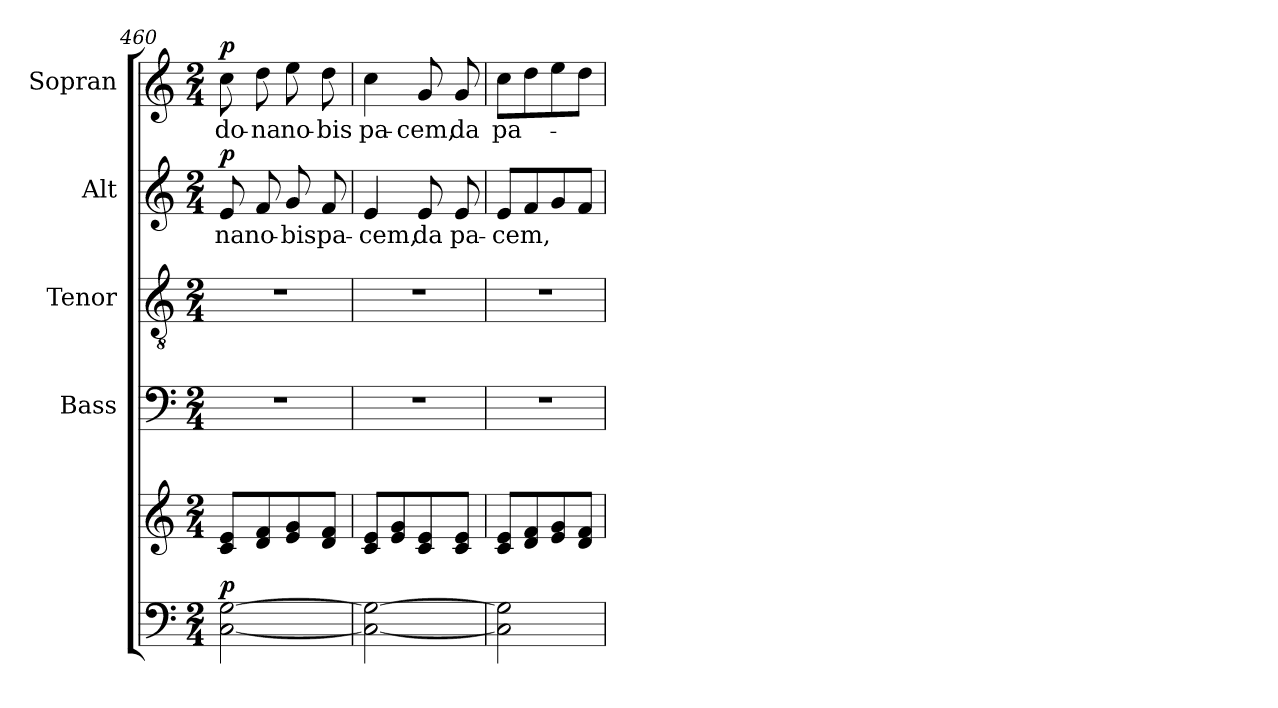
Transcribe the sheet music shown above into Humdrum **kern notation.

**kern	**kern	**dynam	**kern	**kern	**kern	**text	**dynam	**kern	**text	**dynam
*part5	*part5	*part5	*part4	*part3	*part2	*part2	*part2	*part1	*part1	*part1
*staff6	*staff5	*staff5/6	*staff4	*staff3	*staff2	*staff2	*staff2	*staff1	*staff1	*staff1
*	*	*	*I"Bass	*I"Tenor	*I"Alt	*	*	*I"Sopran	*	*
*	*	*	*I'B.	*I'T.	*I'A.	*	*	*I'S.	*	*
*clefF4	*clefG2	*	*clefF4	*clefGv2	*clefG2	*	*	*clefG2	*	*
*k[]	*k[]	*	*k[]	*k[]	*k[]	*	*	*k[]	*	*
*C:	*C:	*	*C:	*C:	*C:	*	*	*C:	*	*
*M2/4	*M2/4	*	*M2/4	*M2/4	*M2/4	*	*	*M2/4	*	*
=460	=460	=460	=460	=460	=460	=460	=460	=460	=460	=460
!	!	!LO:DY:a=2	!	!	!	!LO:LY:b	!LO:DY:a	!	!LO:LY:b	!LO:DY:a
[2C\ [2G\	8c/ 8e/L	p	2r	2r	8e/	-na	p	8cc\	do-	p
!	!	!	!	!	!	!LO:LY:b	!	!	!LO:LY:b	!
.	8d/ 8f/	.	.	.	8f/	no-	.	8dd\	-na	.
!	!	!	!	!	!	!LO:LY:b	!	!	!LO:LY:b	!
.	8e/ 8g/	.	.	.	8g/	-bis	.	8ee\	no-	.
!	!	!	!	!	!	!LO:LY:b	!	!	!LO:LY:b	!
.	8d/ 8f/J	.	.	.	8f/	pa-	.	8dd\	-bis	.
=461	=461	=461	=461	=461	=461	=461	=461	=461	=461	=461
!	!	!	!	!	!	!LO:LY:b	!	!	!LO:LY:b	!
2C\_ 2G\_	8c/ 8e/L	.	2r	2r	4e/	-cem,	.	4cc\	pa-	.
.	8e/ 8g/	.	.	.	.	.	.	.	.	.
!	!	!	!	!	!	!LO:LY:b	!	!	!LO:LY:b	!
.	8c/ 8e/	.	.	.	8e/	da	.	8g/	-cem,	.
!	!	!	!	!	!	!LO:LY:b	!	!	!LO:LY:b	!
.	8c/ 8e/J	.	.	.	8e/	pa-	.	8g/	da	.
!!LO:LB:g=z
=462	=462	=462	=462	=462	=462	=462	=462	=462	=462	=462
!	!	!	!	!	!	!LO:LY:b	!	!	!LO:LY:b	!
2C\] 2G\]	8c/ 8e/L	.	2r	2r	8e/L	-cem,	.	8cc\L	pa-	.
.	8d/ 8f/	.	.	.	8f/	.	.	8dd\	.	.
.	8e/ 8g/	.	.	.	8g/	.	.	8ee\	.	.
.	8d/ 8f/J	.	.	.	8f/J	.	.	8dd\J	.	.
=	=	=	=	=	=	=	=	=	=	=
*-	*-	*-	*-	*-	*-	*-	*-	*-	*-	*-
